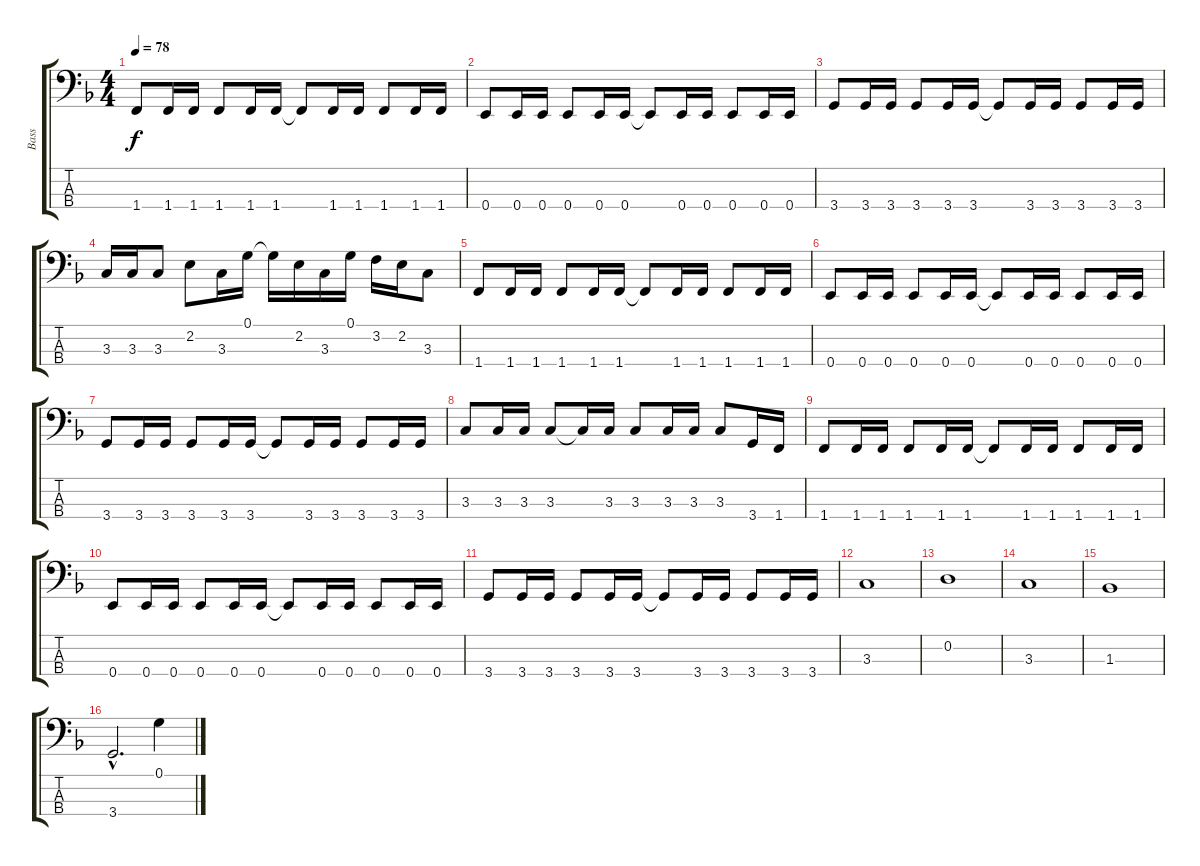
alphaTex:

\track ("Bass" "Bass") {instrument electricbassfinger}
\staff {score tabs}
\tuning (G2 D2 A1 E1) {hide}
\ts (4 4)
\tempo 78
\clef f4
\ks dminor
1.4.8{dy f} 1.4.16 1.4.16 1.4.8 1.4.16 1.4.16 1.4{t}.8 1.4.16 1.4.16 1.4.8 1.4.16 1.4.16 |
0.4.8 0.4.16 0.4.16 0.4.8 0.4.16 0.4.16 0.4{t}.8 0.4.16 0.4.16 0.4.8 0.4.16 0.4.16 |
3.4.8 3.4.16 3.4.16 3.4.8 3.4.16 3.4.16 3.4{t}.8 3.4.16 3.4.16 3.4.8 3.4.16 3.4.16 |
3.3.16 3.3.16 3.3.8 2.2.8 3.3.16 0.1.16 0.1{t}.16 2.2.16 3.3.16 0.1.16 3.2.16 2.2.16 3.3.8 |
1.4.8 1.4.16 1.4.16 1.4.8 1.4.16 1.4.16 1.4{t}.8 1.4.16 1.4.16 1.4.8 1.4.16 1.4.16 |
0.4.8 0.4.16 0.4.16 0.4.8 0.4.16 0.4.16 0.4{t}.8 0.4.16 0.4.16 0.4.8 0.4.16 0.4.16 |
3.4.8 3.4.16 3.4.16 3.4.8 3.4.16 3.4.16 3.4{t}.8 3.4.16 3.4.16 3.4.8 3.4.16 3.4.16 |
3.3.8 3.3.16 3.3.16 3.3.8 3.3{t}.16 3.3.16 3.3.8 3.3.16 3.3.16 3.3.8 3.4.16 1.4.16 |
1.4.8 1.4.16 1.4.16 1.4.8 1.4.16 1.4.16 1.4{t}.8 1.4.16 1.4.16 1.4.8 1.4.16 1.4.16 |
0.4.8 0.4.16 0.4.16 0.4.8 0.4.16 0.4.16 0.4{t}.8 0.4.16 0.4.16 0.4.8 0.4.16 0.4.16 |
3.4.8 3.4.16 3.4.16 3.4.8 3.4.16 3.4.16 3.4{t}.8 3.4.16 3.4.16 3.4.8 3.4.16 3.4.16 |
3.3.1 |
0.2.1 |
3.3.1 |
1.3.1 |
3.4{hac}.2{d} 0.1.4
